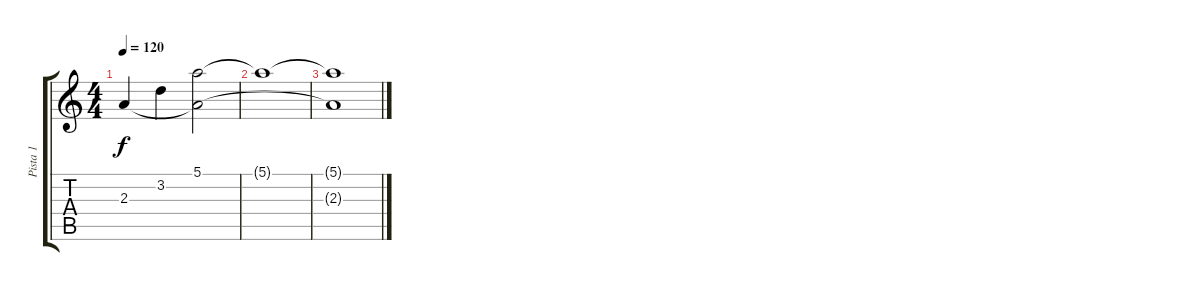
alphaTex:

\track ("Pista 1" "Pista 1") {instrument acousticguitarsteel}
\staff {score tabs}
\tuning (E4 B3 G3 D3 A2 E2) {hide}
\ts (4 4)
\tempo 120
\clef g2
\ks c
2.3.4{dy f} 3.2.4 (5.1 2.3{t}).2 |
5.1{t}.1 |
(5.1{t} 2.3{t}).1
